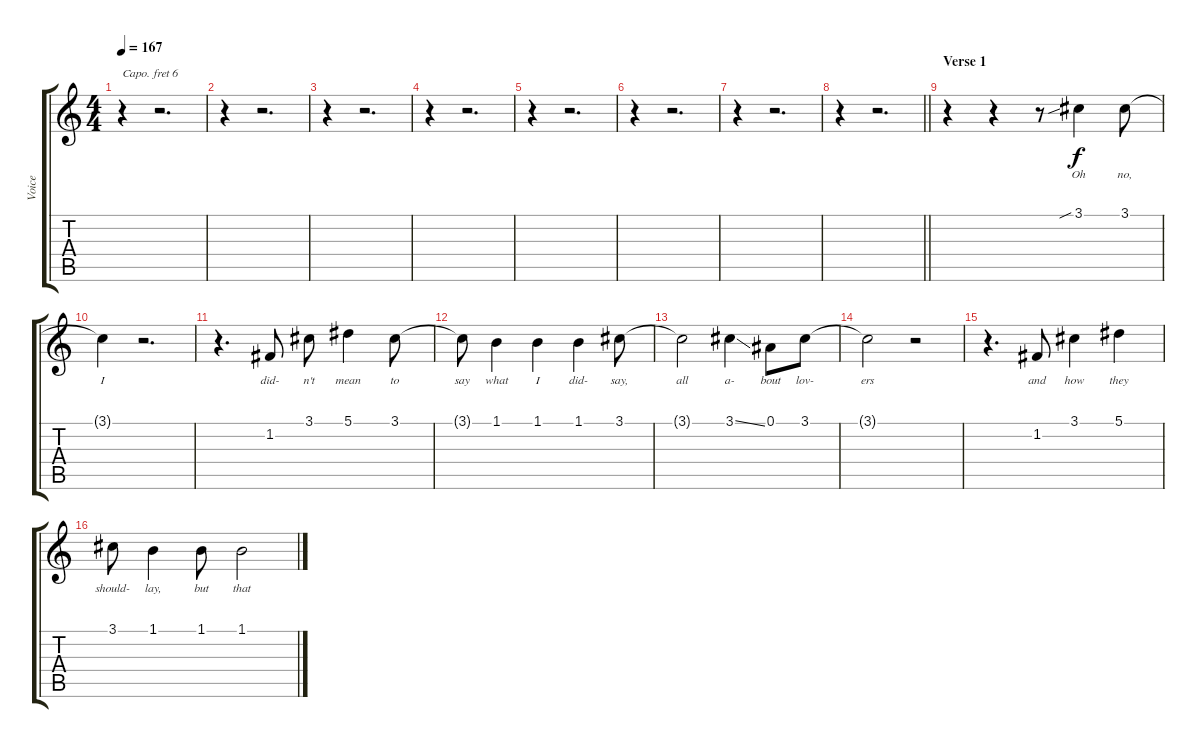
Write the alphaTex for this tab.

\track ("Voice" "Voice") {instrument clarinet}
\staff {score tabs}
\capo 6
\tuning (E4 B3 G3 D3 A2 E2) {hide}
\ts (4 4)
\tempo 167
\clef g2
\ks c
r.4{dy f} r.2{d} |
r.4 r.2{d} |
r.4 r.2{d} |
r.4 r.2{d} |
r.4 r.2{d} |
r.4 r.2{d} |
r.4 r.2{d} |
\barLineRight lightlight
r.4 r.2{d} |
\section ("" "Verse 1")
r.4 r.4 r.8 3.1{sib}.4{lyrics (0 "Oh") lyrics (1 "") lyrics (2 "") lyrics (3 "") lyrics (4 "")} 3.1.8{lyrics (0 "no,") lyrics (1 "") lyrics (2 "") lyrics (3 "") lyrics (4 "")} |
3.1{t}.4{lyrics (0 "I") lyrics (1 "") lyrics (2 "") lyrics (3 "") lyrics (4 "")} r.2{d} |
r.4{d} 1.2.8{lyrics (0 "did-") lyrics (1 "") lyrics (2 "") lyrics (3 "") lyrics (4 "")} 3.1.8{lyrics (0 "n't") lyrics (1 "") lyrics (2 "") lyrics (3 "") lyrics (4 "")} 5.1.4{lyrics (0 "mean") lyrics (1 "") lyrics (2 "") lyrics (3 "") lyrics (4 "")} 3.1.8{lyrics (0 "to") lyrics (1 "") lyrics (2 "") lyrics (3 "") lyrics (4 "")} |
3.1{t}.8{lyrics (0 "say") lyrics (1 "") lyrics (2 "") lyrics (3 "") lyrics (4 "")} 1.1.4{lyrics (0 "what") lyrics (1 "") lyrics (2 "") lyrics (3 "") lyrics (4 "")} 1.1.4{lyrics (0 "I") lyrics (1 "") lyrics (2 "") lyrics (3 "") lyrics (4 "")} 1.1.4{lyrics (0 "did-") lyrics (1 "") lyrics (2 "") lyrics (3 "") lyrics (4 "")} 3.1.8{lyrics (0 "say,") lyrics (1 "") lyrics (2 "") lyrics (3 "") lyrics (4 "")} |
3.1{t}.2{lyrics (0 "all") lyrics (1 "") lyrics (2 "") lyrics (3 "") lyrics (4 "")} 3.1{ss}.4{lyrics (0 "a-") lyrics (1 "") lyrics (2 "") lyrics (3 "") lyrics (4 "")} 0.1.8{lyrics (0 "bout") lyrics (1 "") lyrics (2 "") lyrics (3 "") lyrics (4 "")} 3.1.8{lyrics (0 "lov-") lyrics (1 "") lyrics (2 "") lyrics (3 "") lyrics (4 "")} |
3.1{t}.2{lyrics (0 "ers") lyrics (1 "") lyrics (2 "") lyrics (3 "") lyrics (4 "")} r.2 |
r.4{d} 1.2.8{lyrics (0 "and") lyrics (1 "") lyrics (2 "") lyrics (3 "") lyrics (4 "")} 3.1.4{lyrics (0 "how") lyrics (1 "") lyrics (2 "") lyrics (3 "") lyrics (4 "")} 5.1.4{lyrics (0 "they") lyrics (1 "") lyrics (2 "") lyrics (3 "") lyrics (4 "")} |
3.1.8{lyrics (0 "should-") lyrics (1 "") lyrics (2 "") lyrics (3 "") lyrics (4 "")} 1.1.4{lyrics (0 "lay,") lyrics (1 "") lyrics (2 "") lyrics (3 "") lyrics (4 "")} 1.1.8{lyrics (0 "but") lyrics (1 "") lyrics (2 "") lyrics (3 "") lyrics (4 "")} 1.1.2{lyrics (0 "that") lyrics (1 "") lyrics (2 "") lyrics (3 "") lyrics (4 "")}
